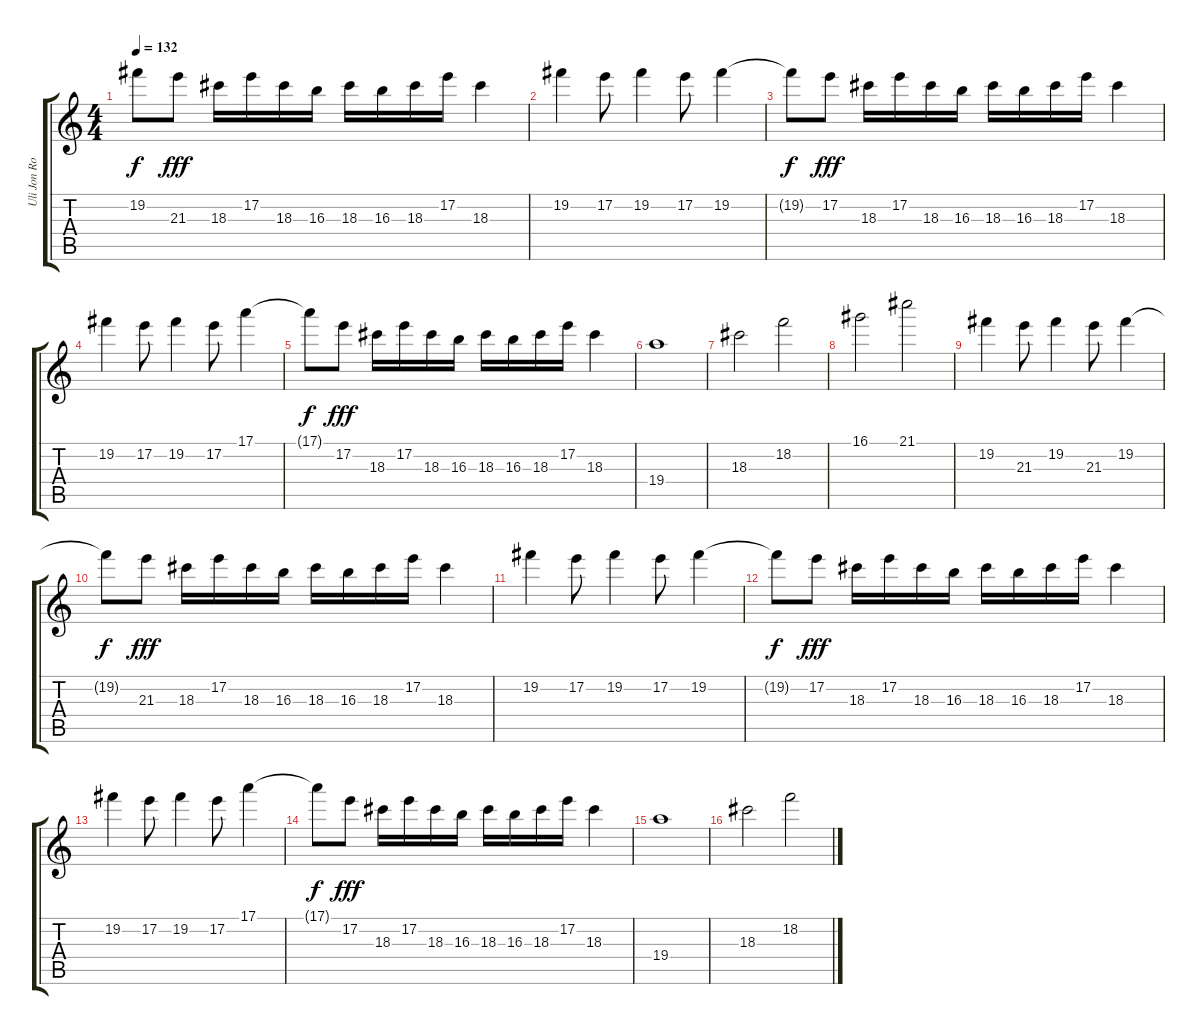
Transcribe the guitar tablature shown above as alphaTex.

\track ("Uli Jon Roth" "Uli Jon Ro") {instrument overdrivenguitar}
\staff {score tabs}
\tuning (E4 B3 G3 D3 A2 E2) {hide}
\ts (4 4)
\tempo 132
\clef g2
\ks c
19.2{t}.8{dy f} 21.3.8{dy fff} 18.3.16 17.2.16 18.3.16 16.3.16 18.3.16 16.3.16 18.3.16 17.2.16 18.3.4 |
19.2.4 17.2.8 19.2.4 17.2.8 19.2.4 |
19.2{t}.8{dy f} 17.2.8{dy fff} 18.3.16 17.2.16 18.3.16 16.3.16 18.3.16 16.3.16 18.3.16 17.2.16 18.3.4 |
19.2.4 17.2.8 19.2.4 17.2.8 17.1.4 |
17.1{t}.8{dy f} 17.2.8{dy fff} 18.3.16 17.2.16 18.3.16 16.3.16 18.3.16 16.3.16 18.3.16 17.2.16 18.3.4 |
19.4.1 |
18.3.2 18.2.2 |
16.1.2 21.1.2 |
19.2.4 21.3.8 19.2.4 21.3.8 19.2.4 |
19.2{t}.8{dy f} 21.3.8{dy fff} 18.3.16 17.2.16 18.3.16 16.3.16 18.3.16 16.3.16 18.3.16 17.2.16 18.3.4 |
19.2.4 17.2.8 19.2.4 17.2.8 19.2.4 |
19.2{t}.8{dy f} 17.2.8{dy fff} 18.3.16 17.2.16 18.3.16 16.3.16 18.3.16 16.3.16 18.3.16 17.2.16 18.3.4 |
19.2.4 17.2.8 19.2.4 17.2.8 17.1.4 |
17.1{t}.8{dy f} 17.2.8{dy fff} 18.3.16 17.2.16 18.3.16 16.3.16 18.3.16 16.3.16 18.3.16 17.2.16 18.3.4 |
19.4.1 |
18.3.2 18.2.2
